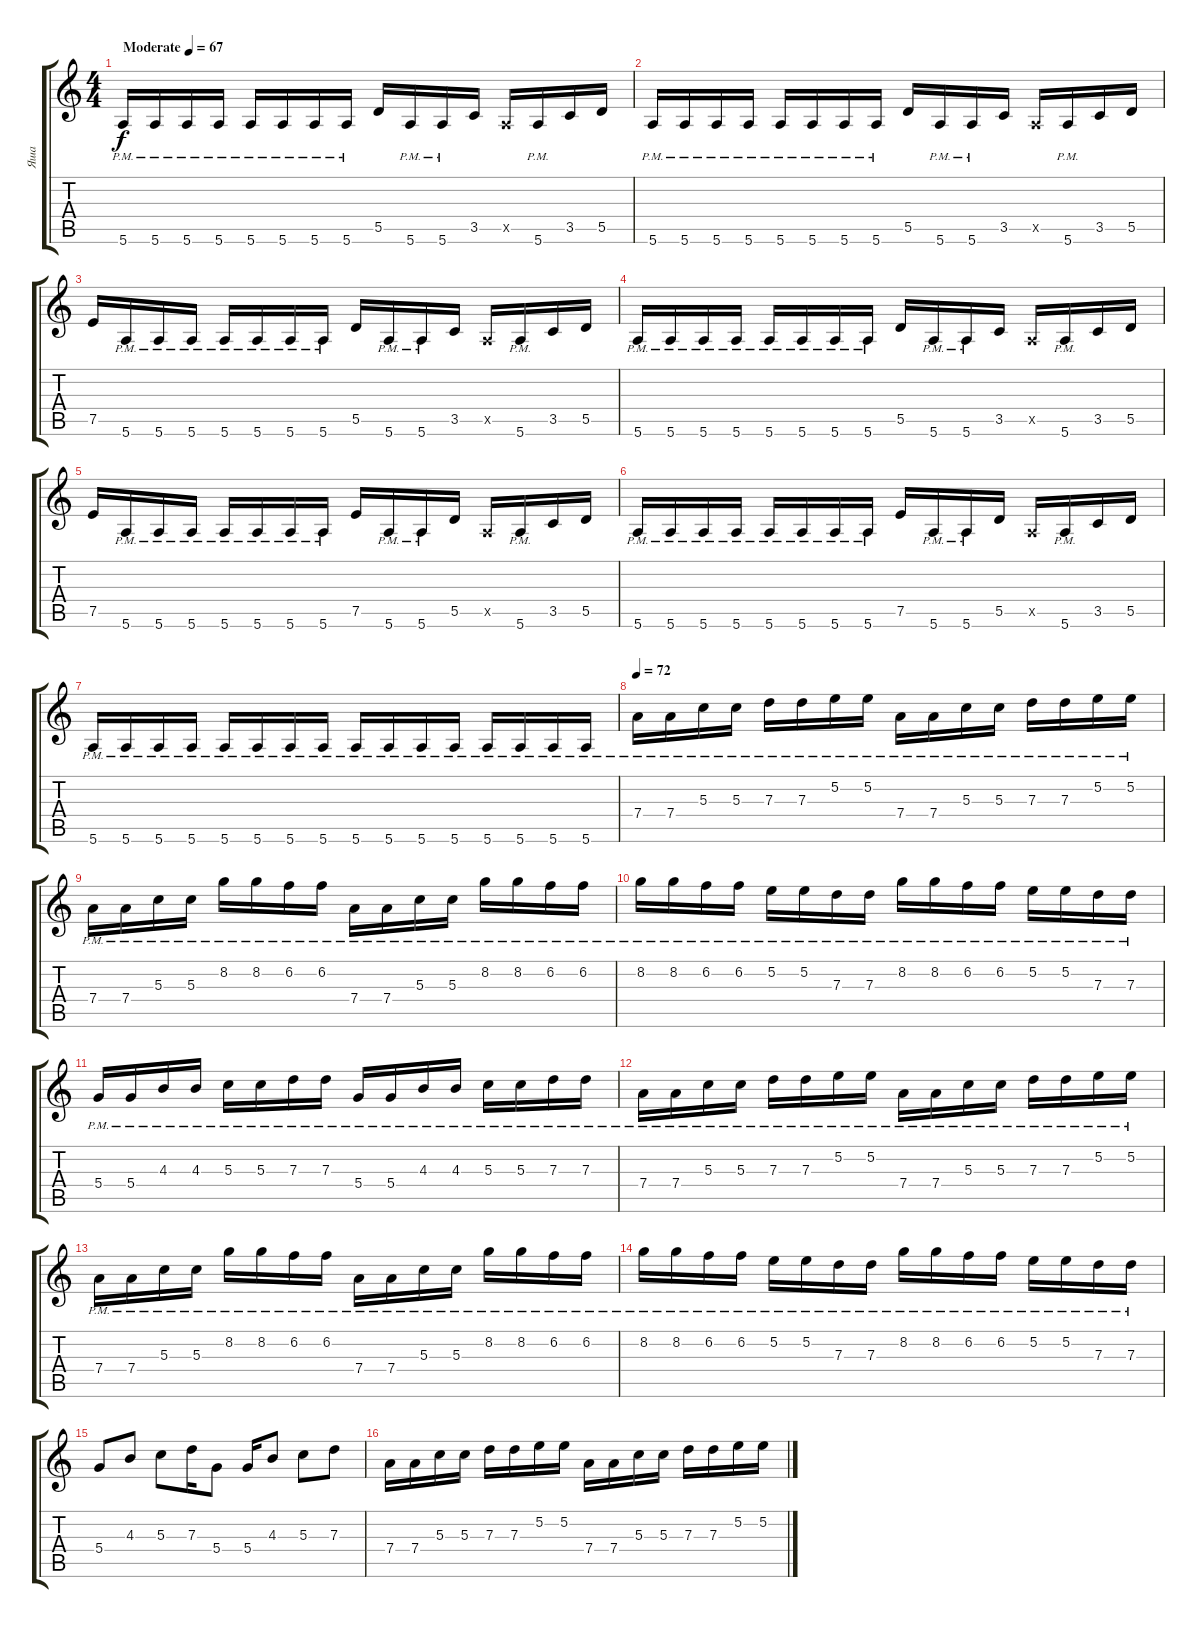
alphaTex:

\track ("Яша" "Яша") {instrument distortionguitar}
\staff {score tabs}
\tuning (E4 B3 G3 D3 A2 E2) {hide}
\ts (4 4)
\tempo (67 "Moderate")
\clef g2
\ks c
5.6{pm}.16{dy f instrument distortionguitar} 5.6{pm}.16 5.6{pm}.16 5.6{pm}.16 5.6{pm}.16 5.6{pm}.16 5.6{pm}.16 5.6{pm}.16 5.5.16 5.6{pm}.16 5.6{pm}.16 3.5.16 0.5{x}.16 5.6{pm}.16 3.5.16 5.5.16 |
5.6{pm}.16 5.6{pm}.16 5.6{pm}.16 5.6{pm}.16 5.6{pm}.16 5.6{pm}.16 5.6{pm}.16 5.6{pm}.16 5.5.16 5.6{pm}.16 5.6{pm}.16 3.5.16 0.5{x}.16 5.6{pm}.16 3.5.16 5.5.16 |
7.5.16 5.6{pm}.16 5.6{pm}.16 5.6{pm}.16 5.6{pm}.16 5.6{pm}.16 5.6{pm}.16 5.6{pm}.16 5.5.16 5.6{pm}.16 5.6{pm}.16 3.5.16 0.5{x}.16 5.6{pm}.16 3.5.16 5.5.16 |
5.6{pm}.16 5.6{pm}.16 5.6{pm}.16 5.6{pm}.16 5.6{pm}.16 5.6{pm}.16 5.6{pm}.16 5.6{pm}.16 5.5.16 5.6{pm}.16 5.6{pm}.16 3.5.16 0.5{x}.16 5.6{pm}.16 3.5.16 5.5.16 |
7.5.16 5.6{pm}.16 5.6{pm}.16 5.6{pm}.16 5.6{pm}.16 5.6{pm}.16 5.6{pm}.16 5.6{pm}.16 7.5.16 5.6{pm}.16 5.6{pm}.16 5.5.16 0.5{x}.16 5.6{pm}.16 3.5.16 5.5.16 |
5.6{pm}.16 5.6{pm}.16 5.6{pm}.16 5.6{pm}.16 5.6{pm}.16 5.6{pm}.16 5.6{pm}.16 5.6{pm}.16 7.5.16 5.6{pm}.16 5.6{pm}.16 5.5.16 0.5{x}.16 5.6{pm}.16 3.5.16 5.5.16 |
5.6{pm}.16 5.6{pm}.16 5.6{pm}.16 5.6{pm}.16 5.6{pm}.16 5.6{pm}.16 5.6{pm}.16 5.6{pm}.16 5.6{pm}.16 5.6{pm}.16 5.6{pm}.16 5.6{pm}.16 5.6{pm}.16 5.6{pm}.16 5.6{pm}.16 5.6{pm}.16 |
\tempo 72
7.4{pm}.16{instrument overdrivenguitar} 7.4{pm}.16 5.3{pm}.16 5.3{pm}.16 7.3{pm}.16 7.3{pm}.16 5.2{pm}.16 5.2{pm}.16 7.4{pm}.16 7.4{pm}.16 5.3{pm}.16 5.3{pm}.16 7.3{pm}.16 7.3{pm}.16 5.2{pm}.16 5.2{pm}.16 |
7.4{pm}.16 7.4{pm}.16 5.3{pm}.16 5.3{pm}.16 8.2{pm}.16 8.2{pm}.16 6.2{pm}.16 6.2{pm}.16 7.4{pm}.16 7.4{pm}.16 5.3{pm}.16 5.3{pm}.16 8.2{pm}.16 8.2{pm}.16 6.2{pm}.16 6.2{pm}.16 |
8.2{pm}.16 8.2{pm}.16 6.2{pm}.16 6.2{pm}.16 5.2{pm}.16 5.2{pm}.16 7.3{pm}.16 7.3{pm}.16 8.2{pm}.16 8.2{pm}.16 6.2{pm}.16 6.2{pm}.16 5.2{pm}.16 5.2{pm}.16 7.3{pm}.16 7.3{pm}.16 |
5.4{pm}.16 5.4{pm}.16 4.3{pm}.16 4.3{pm}.16 5.3{pm}.16 5.3{pm}.16 7.3{pm}.16 7.3{pm}.16 5.4{pm}.16 5.4{pm}.16 4.3{pm}.16 4.3{pm}.16 5.3{pm}.16 5.3{pm}.16 7.3{pm}.16 7.3{pm}.16 |
7.4{pm}.16 7.4{pm}.16 5.3{pm}.16 5.3{pm}.16 7.3{pm}.16 7.3{pm}.16 5.2{pm}.16 5.2{pm}.16 7.4{pm}.16 7.4{pm}.16 5.3{pm}.16 5.3{pm}.16 7.3{pm}.16 7.3{pm}.16 5.2{pm}.16 5.2{pm}.16 |
7.4{pm}.16 7.4{pm}.16 5.3{pm}.16 5.3{pm}.16 8.2{pm}.16 8.2{pm}.16 6.2{pm}.16 6.2{pm}.16 7.4{pm}.16 7.4{pm}.16 5.3{pm}.16 5.3{pm}.16 8.2{pm}.16 8.2{pm}.16 6.2{pm}.16 6.2{pm}.16 |
8.2{pm}.16 8.2{pm}.16 6.2{pm}.16 6.2{pm}.16 5.2{pm}.16 5.2{pm}.16 7.3{pm}.16 7.3{pm}.16 8.2{pm}.16 8.2{pm}.16 6.2{pm}.16 6.2{pm}.16 5.2{pm}.16 5.2{pm}.16 7.3{pm}.16 7.3{pm}.16 |
5.4.8 4.3.8 5.3.8 7.3.16 5.4.8 5.4.16 4.3.8 5.3.8 7.3.8 |
7.4.16 7.4.16 5.3.16 5.3.16 7.3.16 7.3.16 5.2.16 5.2.16 7.4.16 7.4.16 5.3.16 5.3.16 7.3.16 7.3.16 5.2.16 5.2.16
